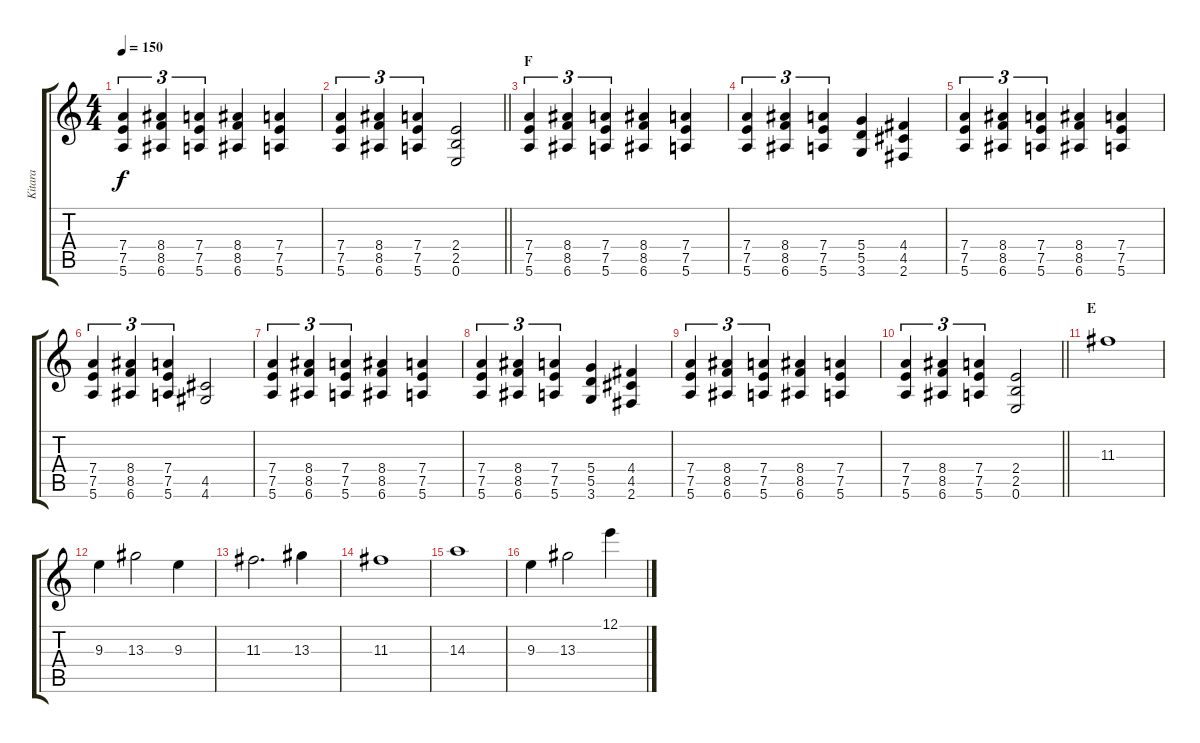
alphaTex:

\track ("Kitara" "Kitara") {mute instrument distortionguitar}
\staff {score tabs}
\tuning (E4 B3 G3 D3 A2 E2) {hide}
\ts (4 4)
\tempo 150
\clef g2
\ks c
(7.4 7.5 5.6).4{tu (3 2) dy f} (8.4 8.5 6.6).4{tu (3 2)} (7.4 7.5 5.6).4{tu (3 2)} (8.4 8.5 6.6).4 (7.4 7.5 5.6).4 |
\barLineRight lightlight
(7.4 7.5 5.6).4{tu (3 2)} (8.4 8.5 6.6).4{tu (3 2)} (7.4 7.5 5.6).4{tu (3 2)} (2.4 2.5 0.6).2 |
\section ("" "F")
(7.4 7.5 5.6).4{tu (3 2)} (8.4 8.5 6.6).4{tu (3 2)} (7.4 7.5 5.6).4{tu (3 2)} (8.4 8.5 6.6).4 (7.4 7.5 5.6).4 |
(7.4 7.5 5.6).4{tu (3 2)} (8.4 8.5 6.6).4{tu (3 2)} (7.4 7.5 5.6).4{tu (3 2)} (5.4 5.5 3.6).4 (4.4 4.5 2.6).4 |
(7.4 7.5 5.6).4{tu (3 2)} (8.4 8.5 6.6).4{tu (3 2)} (7.4 7.5 5.6).4{tu (3 2)} (8.4 8.5 6.6).4 (7.4 7.5 5.6).4 |
(7.4 7.5 5.6).4{tu (3 2)} (8.4 8.5 6.6).4{tu (3 2)} (7.4 7.5 5.6).4{tu (3 2)} (4.5 4.6).2 |
(7.4 7.5 5.6).4{tu (3 2)} (8.4 8.5 6.6).4{tu (3 2)} (7.4 7.5 5.6).4{tu (3 2)} (8.4 8.5 6.6).4 (7.4 7.5 5.6).4 |
(7.4 7.5 5.6).4{tu (3 2)} (8.4 8.5 6.6).4{tu (3 2)} (7.4 7.5 5.6).4{tu (3 2)} (5.4 5.5 3.6).4 (4.4 4.5 2.6).4 |
(7.4 7.5 5.6).4{tu (3 2)} (8.4 8.5 6.6).4{tu (3 2)} (7.4 7.5 5.6).4{tu (3 2)} (8.4 8.5 6.6).4 (7.4 7.5 5.6).4 |
\barLineRight lightlight
(7.4 7.5 5.6).4{tu (3 2)} (8.4 8.5 6.6).4{tu (3 2)} (7.4 7.5 5.6).4{tu (3 2)} (2.4 2.5 0.6).2 |
\section ("" "E")
11.3.1 |
9.3.4 13.3.2 9.3.4 |
11.3.2{d} 13.3.4 |
11.3.1 |
14.3.1 |
9.3.4 13.3.2 12.1.4
